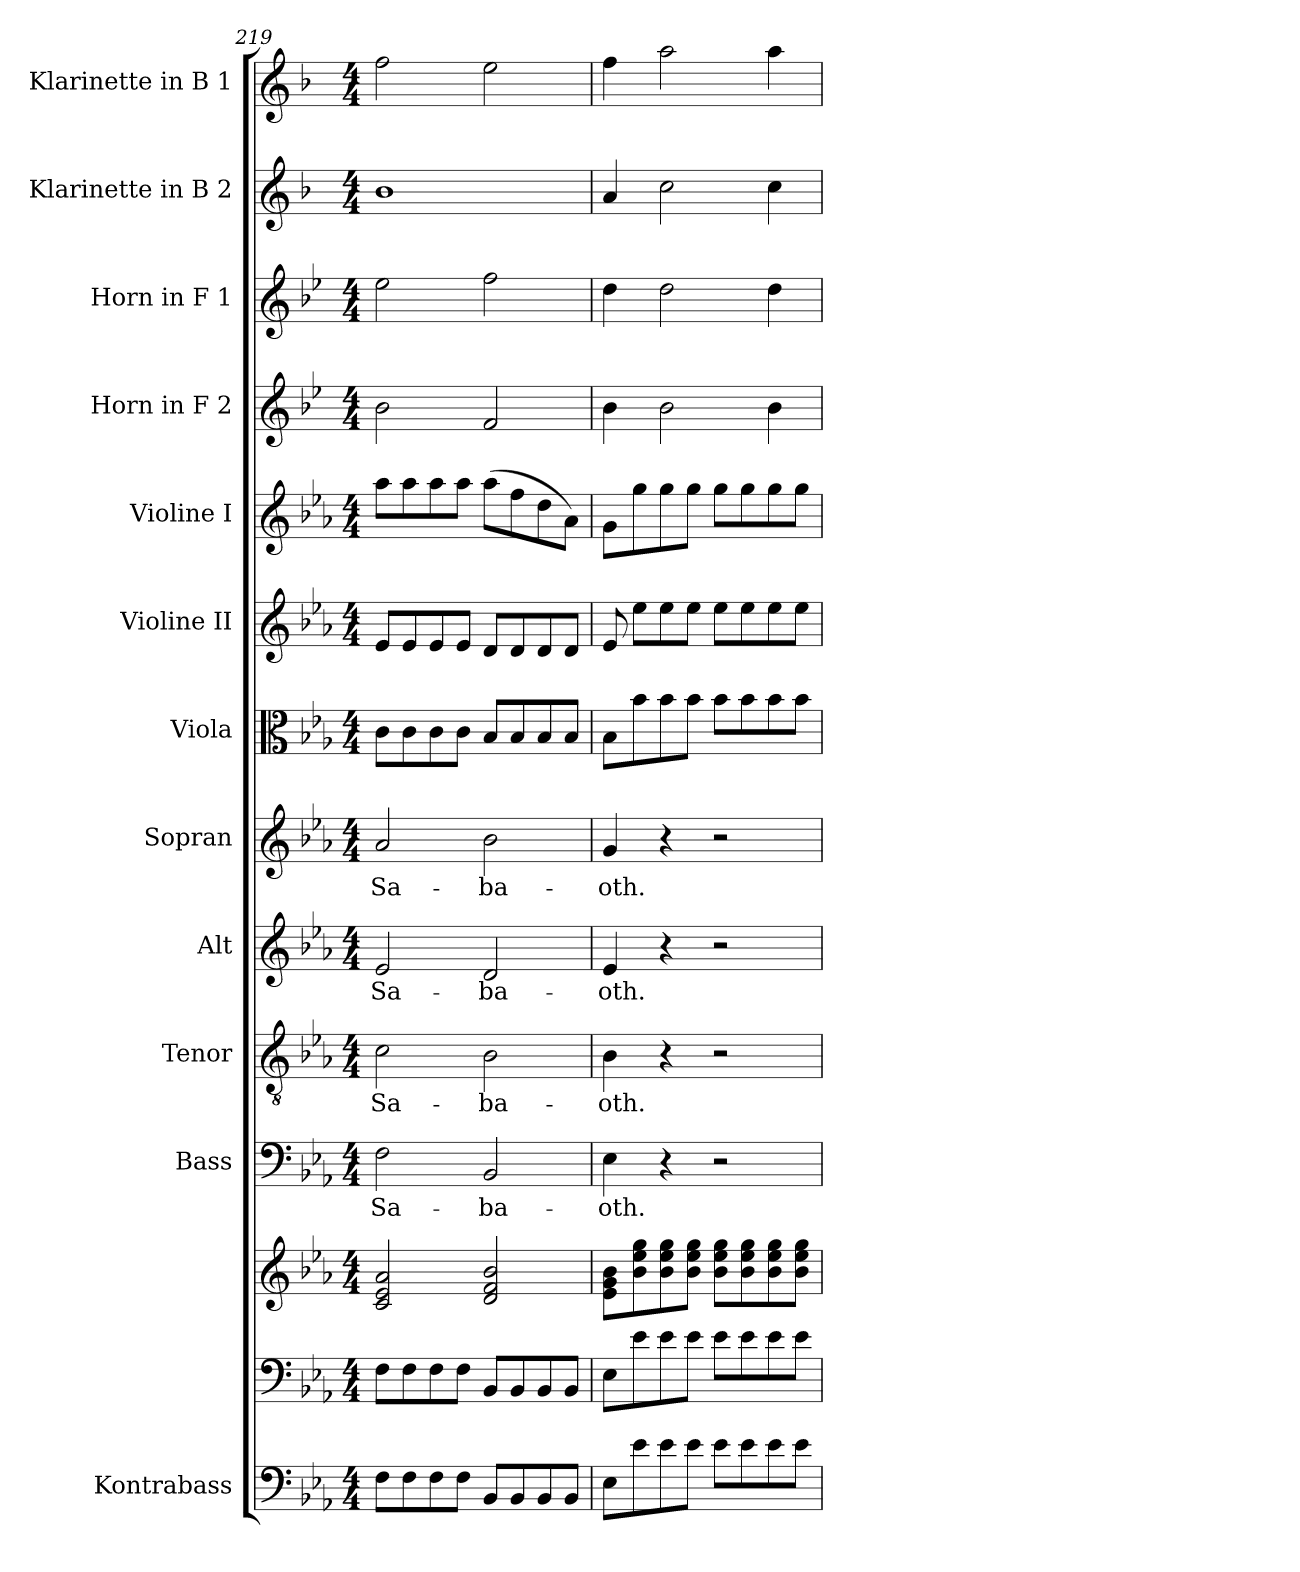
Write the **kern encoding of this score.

**kern	**kern	**kern	**kern	**text	**kern	**text	**kern	**text	**kern	**text	**kern	**kern	**kern	**kern	**kern	**kern	**kern
*part13	*part12	*part12	*part11	*part11	*part10	*part10	*part9	*part9	*part8	*part8	*part7	*part6	*part5	*part4	*part3	*part2	*part1
*staff14	*staff13	*staff12	*staff11	*staff11	*staff10	*staff10	*staff9	*staff9	*staff8	*staff8	*staff7	*staff6	*staff5	*staff4	*staff3	*staff2	*staff1
*I"Kontrabass	*	*	*I"Bass	*	*I"Tenor	*	*I"Alt	*	*I"Sopran	*	*I"Viola	*I"Violine II	*I"Violine I	*I"Horn in F 2	*I"Horn in F 1	*I"Klarinette in B 2	*I"Klarinette in B 1
*I'Kb.	*	*	*I'B	*	*I'T	*	*I'A	*	*I'S	*	*I'Vla.	*I'Vl. II	*I'Vl. I	*I'Hrn. 2	*I'Hrn. 1	*	*
*clefF4	*clefF4	*clefG2	*clefF4	*	*clefGv2	*	*clefG2	*	*clefG2	*	*clefC3	*clefG2	*clefG2	*clefG2	*clefG2	*clefG2	*clefG2
*ITrd7c12	*	*	*	*	*	*	*	*	*	*	*	*	*	*ITrd4c7	*ITrd4c7	*ITrd1c2	*ITrd1c2
*k[b-e-a-]	*k[b-e-a-]	*k[b-e-a-]	*k[b-e-a-]	*	*k[b-e-a-]	*	*k[b-e-a-]	*	*k[b-e-a-]	*	*k[b-e-a-]	*k[b-e-a-]	*k[b-e-a-]	*k[b-e-a-]	*k[b-e-a-]	*k[b-e-a-]	*k[b-e-a-]
*E-:	*E-:	*E-:	*E-:	*	*E-:	*	*E-:	*	*E-:	*	*E-:	*E-:	*E-:	*E-:	*E-:	*E-:	*E-:
*M4/4	*M4/4	*M4/4	*M4/4	*	*M4/4	*	*M4/4	*	*M4/4	*	*M4/4	*M4/4	*M4/4	*M4/4	*M4/4	*M4/4	*M4/4
=219	=219	=219	=219	=219	=219	=219	=219	=219	=219	=219	=219	=219	=219	=219	=219	=219	=219
!	!	!	!	!LO:LY:b	!	!LO:LY:b	!	!LO:LY:b	!	!LO:LY:b	!	!	!	!	!	!	!
8FF\L	8F\L	2c/ 2e-/ 2a-/	2F\	Sa-	2c\	Sa-	2e-/	Sa-	2a-/	Sa-	8c\L	8e-/L	8aa-\L	2e-\	2a-\	1a-	2ee-\
8FF\	8F\	.	.	.	.	.	.	.	.	.	8c\	8e-/	8aa-\	.	.	.	.
8FF\	8F\	.	.	.	.	.	.	.	.	.	8c\	8e-/	8aa-\	.	.	.	.
8FF\J	8F\J	.	.	.	.	.	.	.	.	.	8c\J	8e-/J	8aa-\J	.	.	.	.
!	!	!	!	!LO:LY:b	!	!LO:LY:b	!	!LO:LY:b	!	!LO:LY:b	!	!	!	!	!	!	!
8BBB-/L	8BB-/L	2d/ 2f/ 2b-/	2BB-/	-ba-	2B-\	-ba-	2d/	-ba-	2b-\	-ba-	8B-/L	8d/L	(>8aa-\L	2B-/	2b-\	.	2dd\
8BBB-/	8BB-/	.	.	.	.	.	.	.	.	.	8B-/	8d/	8ff\	.	.	.	.
8BBB-/	8BB-/	.	.	.	.	.	.	.	.	.	8B-/	8d/	8dd\	.	.	.	.
8BBB-/J	8BB-/J	.	.	.	.	.	.	.	.	.	8B-/J	8d/J	8a-\J)	.	.	.	.
=220	=220	=220	=220	=220	=220	=220	=220	=220	=220	=220	=220	=220	=220	=220	=220	=220	=220
!	!	!	!	!LO:LY:b	!	!LO:LY:b	!	!LO:LY:b	!	!LO:LY:b	!	!	!	!	!	!	!
8EE-\L	8E-\L	8e-\ 8g\ 8b-\L	4E-\	-oth.	4B-\	-oth.	4e-/	-oth.	4g/	-oth.	8B-\L	8e-/	8g\L	4e-\	4g\	4g/	4ee-\
8E-\	8e-\	8b-\ 8ee-\ 8gg\	.	.	.	.	.	.	.	.	8b-\	8ee-\L	8gg\	.	.	.	.
8E-\	8e-\	8b-\ 8ee-\ 8gg\	4r	.	4r	.	4r	.	4r	.	8b-\	8ee-\	8gg\	2e-\	2g\	2b-\	2gg\
8E-\J	8e-\J	8b-\ 8ee-\ 8gg\J	.	.	.	.	.	.	.	.	8b-\J	8ee-\J	8gg\J	.	.	.	.
8E-\L	8e-\L	8b-\ 8ee-\ 8gg\L	2r	.	2r	.	2r	.	2r	.	8b-\L	8ee-\L	8gg\L	.	.	.	.
8E-\	8e-\	8b-\ 8ee-\ 8gg\	.	.	.	.	.	.	.	.	8b-\	8ee-\	8gg\	.	.	.	.
8E-\	8e-\	8b-\ 8ee-\ 8gg\	.	.	.	.	.	.	.	.	8b-\	8ee-\	8gg\	4e-\	4g\	4b-\	4gg\
8E-\J	8e-\J	8b-\ 8ee-\ 8gg\J	.	.	.	.	.	.	.	.	8b-\J	8ee-\J	8gg\J	.	.	.	.
=	=	=	=	=	=	=	=	=	=	=	=	=	=	=	=	=	=
*-	*-	*-	*-	*-	*-	*-	*-	*-	*-	*-	*-	*-	*-	*-	*-	*-	*-
